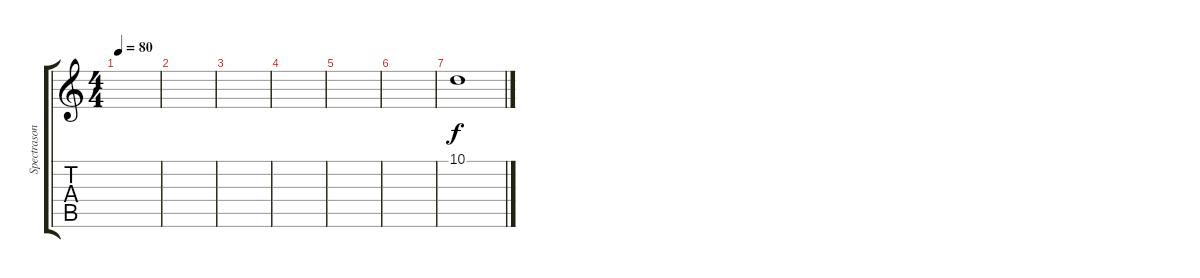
\track ("Spectrasonics Omnisphere" "Spectrason") {instrument seashore}
\staff {score tabs}
\tuning (E4 B3 G3 D3 A2 E2) {hide}
\ts (4 4)
\tempo 80
\clef g2
\ks c
|
|
|
|
|
|
10.1.1{instrument seashore}
